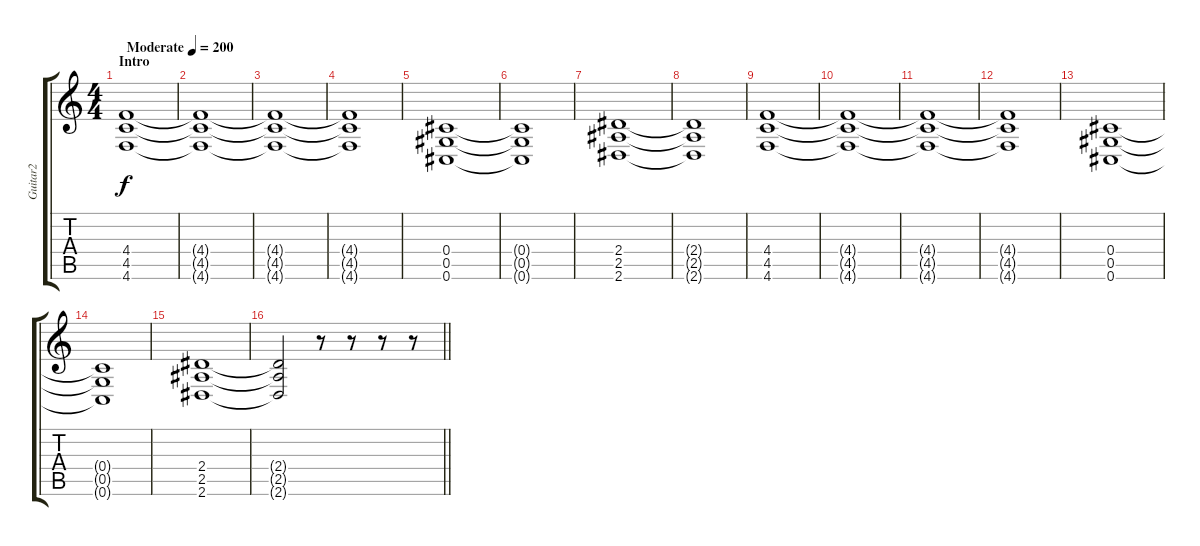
\track ("Guitar2" "Guitar2") {instrument distortionguitar}
\staff {score tabs}
\tuning (Eb4 Bb3 Gb3 Db3 Ab2 Db2) {hide}
\ts (4 4)
\section ("" "Intro")
\tempo (200 "Moderate")
\clef g2
\ks c
(4.4 4.5 4.6).1{dy f instrument distortionguitar} |
(4.4{t} 4.5{t} 4.6{t}).1 |
(4.4{t} 4.5{t} 4.6{t}).1 |
(4.4{t} 4.5{t} 4.6{t}).1 |
(0.4 0.5 0.6).1 |
(0.4{t} 0.5{t} 0.6{t}).1 |
(2.4 2.5 2.6).1 |
(2.4{t} 2.5{t} 2.6{t}).1 |
(4.4 4.5 4.6).1 |
(4.4{t} 4.5{t} 4.6{t}).1 |
(4.4{t} 4.5{t} 4.6{t}).1 |
(4.4{t} 4.5{t} 4.6{t}).1 |
(0.4 0.5 0.6).1 |
(0.4{t} 0.5{t} 0.6{t}).1 |
(2.4 2.5 2.6).1 |
\barLineRight lightlight
(2.4{t} 2.5{t} 2.6{t}).2 r.8 r.8 r.8 r.8
